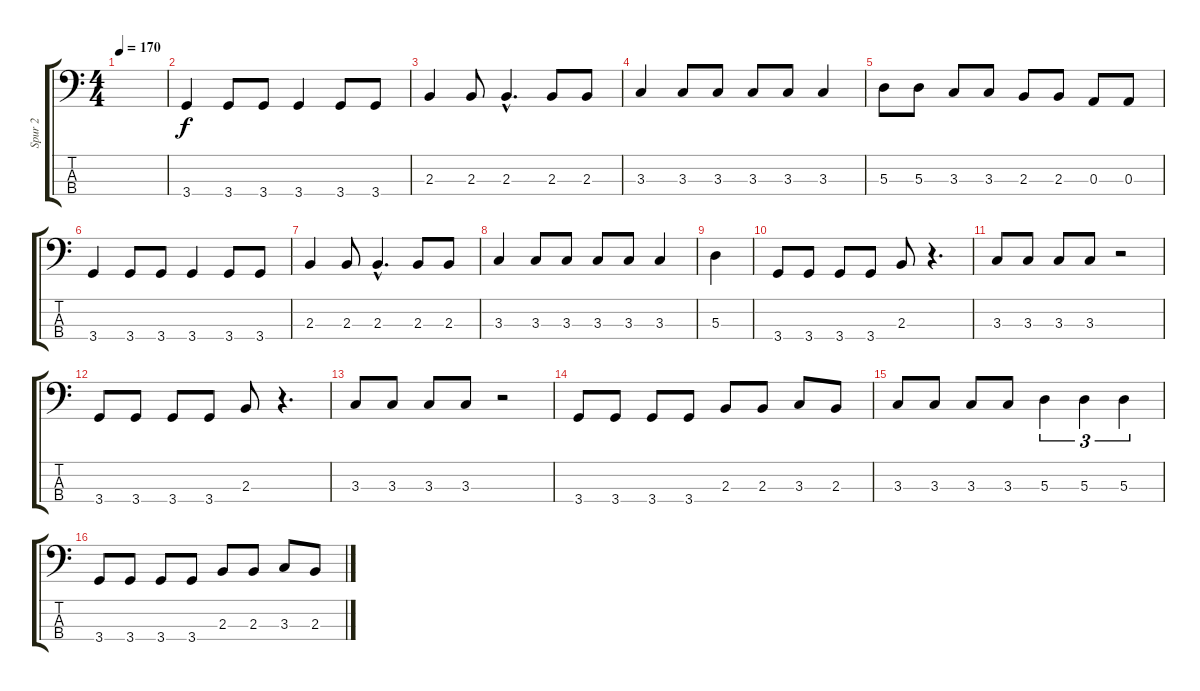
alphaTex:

\track ("Spur 2" "Spur 2") {instrument electricbassfinger}
\staff {score tabs}
\tuning (G2 D2 A1 E1) {hide}
\ts (4 4)
\tempo 170
\clef f4
\ks c
|
3.4.4 3.4.8 3.4.8 3.4.4 3.4.8 3.4.8 |
2.3.4 2.3.8 2.3{hac}.4{d} 2.3.8 2.3.8 |
3.3.4 3.3.8 3.3.8 3.3.8 3.3.8 3.3.4 |
5.3.8 5.3.8 3.3.8 3.3.8 2.3.8 2.3.8 0.3.8 0.3.8 |
3.4.4 3.4.8 3.4.8 3.4.4 3.4.8 3.4.8 |
2.3.4 2.3.8 2.3{hac}.4{d} 2.3.8 2.3.8 |
3.3.4 3.3.8 3.3.8 3.3.8 3.3.8 3.3.4 |
5.3.4 |
3.4.8 3.4.8 3.4.8 3.4.8 2.3.8 r.4{d} |
3.3.8 3.3.8 3.3.8 3.3.8 r.2 |
3.4.8 3.4.8 3.4.8 3.4.8 2.3.8 r.4{d} |
3.3.8 3.3.8 3.3.8 3.3.8 r.2 |
3.4.8 3.4.8 3.4.8 3.4.8 2.3.8 2.3.8 3.3.8 2.3.8 |
3.3.8 3.3.8 3.3.8 3.3.8 5.3.4{tu (3 2)} 5.3.4{tu (3 2)} 5.3.4{tu (3 2)} |
3.4.8 3.4.8 3.4.8 3.4.8 2.3.8 2.3.8 3.3.8 2.3.8
